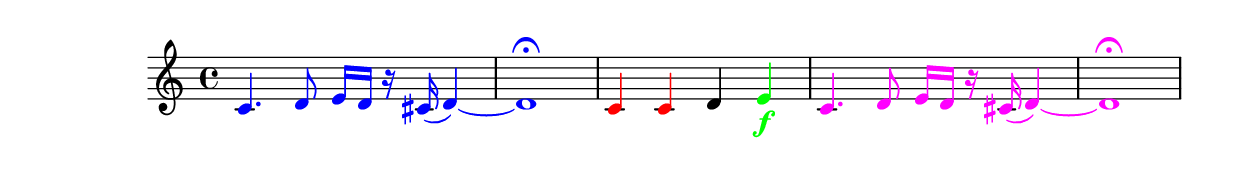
\version "2.18.0"

%{
  Color a music expression with a given color.

  This is an improved file with a solution to a series of posts
  on Scores of Beauty:
  - http://lilypondblog.org/2014/03/music-functions-1-getting-to-grips-with-scheme-in-lilypond/
  - http://lilypondblog.org/2014/03/music-functions-2-start-doing-something-useful/
  - http://lilypondblog.org/2014/04/music-functions-3-reusing-code/
  - http://lilypondblog.org/2014/04/music-functions-4-recursion/
  - http://lilypondblog.org/2014/05/local-variables-in-scheme-lilypond/

  There have been very helpful comments to the posts which lead to a
  much better and cleaner (and even faster) solution, but it's some
  work to put the pieces together. Therefore I compiled a new file
  with all results in it.
  I did my best to comment and credit as thoroughly as possible.
%}

% Wraps the input list of music elements in a single sequential music element.
% This can be used instead of calling colorGrob recursively.
% Based on solutions by Jay Anderson and Ralf Mattes:
% http://lilypondblog.org/2014/04/music-functions-3-reusing-code/#comment-34479
% http://lilypondblog.org/2014/05/local-variables-in-scheme-lilypond/
% http://lilypondblog.org/2014/05/local-variables-in-scheme-lilypond/#comment-37500
#(define (wrap-music-list music-list)
   (make-music 'SequentialMusic 'elements music-list))

% Switch coloring for a given grob type on or off
% (function as in Urs' original post)
colorGrob =
#(define-music-function (parser location my-grob my-color color-on)
   (symbol? color? boolean?)
   ;; check for the boolean argument
   (if color-on
       ;; either set the color for the grob type
       #{
         \temporary \override #my-grob #'color = #my-color
       #}
       ;; or revert it
       #{
         \revert #my-grob #'color
       #}))

% Switch coloring for a list of given grob types on or off.
% Maps the results of individual calls to \colorGrob to a
% list of music expressions which is sent to wrap-music-list
% to be wrapped into a single sequential music expression.
% Solution by Jay Anderson:
% http://lilypondblog.org/2014/04/music-functions-3-reusing-code/#comment-34479
colorGrobs =
#(define-music-function (parser location my-grob-list my-color color-on)
  (symbol-list? color? boolean?)
  (wrap-music-list (map (lambda (arg) #{ \colorGrob $arg $my-color $color-on #}) my-grob-list)))

% color a given music expression with a given color.
% This is a closure returning a music function
% (solution by Ralf Mattes: 
%  http://lilypondblog.org/2014/04/music-functions-4-recursion/#comment-34553).
% In that closure the list of all grob names is only calculated once,
% during function definition.
% Solution for reducing the generation of the grob name list by Paul Morris:
% http://lilypondblog.org/2014/04/music-functions-4-recursion/#comment-34507
colorMusic =
#(let ((grob-names (map car all-grob-descriptions)))
   (define-music-function (parser location my-color music)
     (color? ly:music?)
        #{
          \colorGrobs #grob-names #my-color ##t
          #music
          \colorGrobs #grob-names #my-color ##f
          #}))

% Example music and score
music = \relative c' {
  c4. d8 e16 d r cis( d4) ~ | d1 \fermata
}

\relative c' {
  \colorMusic #blue \music
  \colorMusic #red { c4 c } d \colorMusic #green e\f
  \colorMusic #magenta \music
}